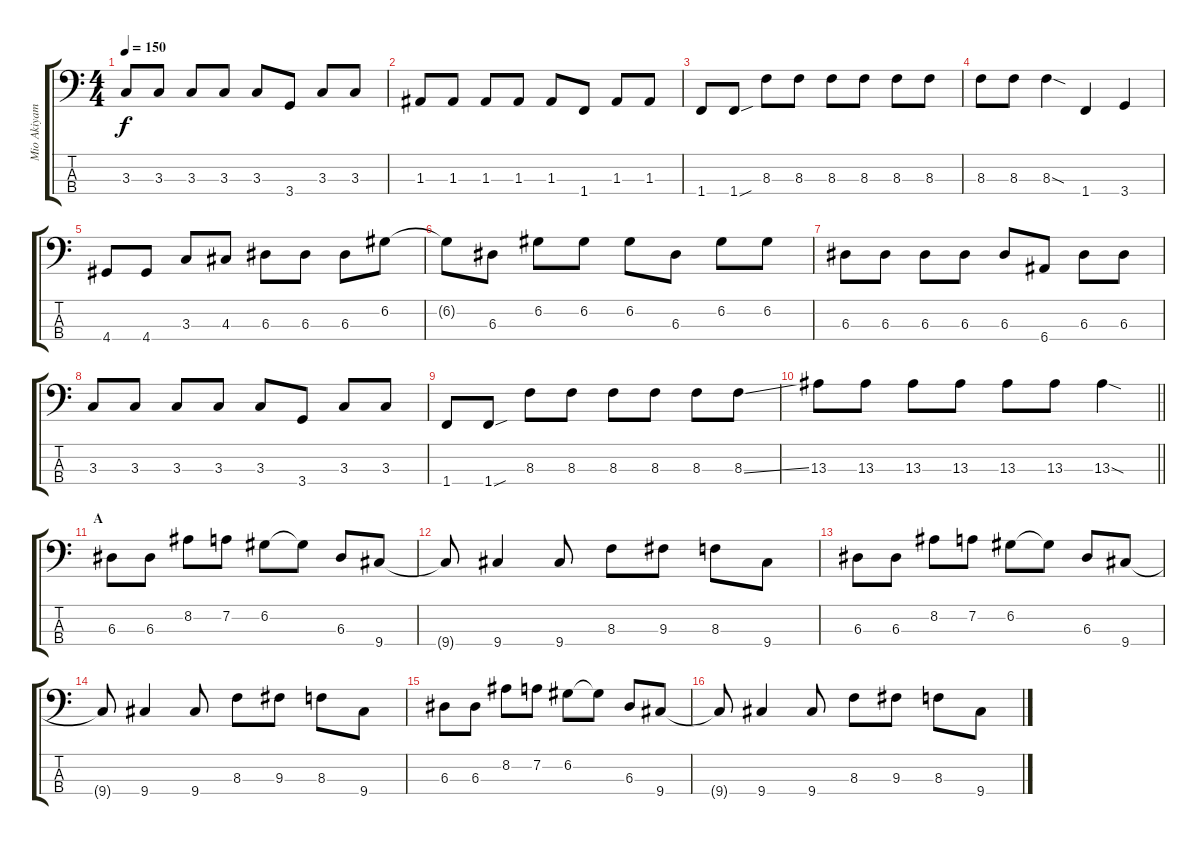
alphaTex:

\track ("Mio Akiyama" "Mio Akiyam") {instrument electricbasspick}
\staff {score tabs}
\tuning (G2 D2 A1 E1) {hide}
\ts (4 4)
\tempo 150
\clef f4
\ks c
3.3.8{dy f} 3.3.8 3.3.8 3.3.8 3.3.8 3.4.8 3.3.8 3.3.8 |
1.3.8 1.3.8 1.3.8 1.3.8 1.3.8 1.4.8 1.3.8 1.3.8 |
1.4.8 1.4{sou}.8 8.3.8 8.3.8 8.3.8 8.3.8 8.3.8 8.3.8 |
8.3.8 8.3.8 8.3{sod}.4 1.4.4 3.4.4 |
4.4.8 4.4.8 3.3.8 4.3.8 6.3.8 6.3.8 6.3.8 6.2.8 |
6.2{t}.8 6.3.8 6.2.8 6.2.8 6.2.8 6.3.8 6.2.8 6.2.8 |
6.3.8 6.3.8 6.3.8 6.3.8 6.3.8 6.4.8 6.3.8 6.3.8 |
3.3.8 3.3.8 3.3.8 3.3.8 3.3.8 3.4.8 3.3.8 3.3.8 |
1.4.8 1.4{sou}.8 8.3.8 8.3.8 8.3.8 8.3.8 8.3.8 8.3{ss}.8 |
\barLineRight lightlight
13.3.8 13.3.8 13.3.8 13.3.8 13.3.8 13.3.8 13.3{sod}.4 |
\section ("" "A")
6.3.8 6.3.8 8.2.8 7.2.8 6.2.8 6.2{t}.8 6.3.8 9.4.8 |
9.4{t}.8 9.4.4 9.4.8 8.3.8 9.3.8 8.3.8 9.4.8 |
6.3.8 6.3.8 8.2.8 7.2.8 6.2.8 6.2{t}.8 6.3.8 9.4.8 |
9.4{t}.8 9.4.4 9.4.8 8.3.8 9.3.8 8.3.8 9.4.8 |
6.3.8 6.3.8 8.2.8 7.2.8 6.2.8 6.2{t}.8 6.3.8 9.4.8 |
9.4{t}.8 9.4.4 9.4.8 8.3.8 9.3.8 8.3.8 9.4.8
